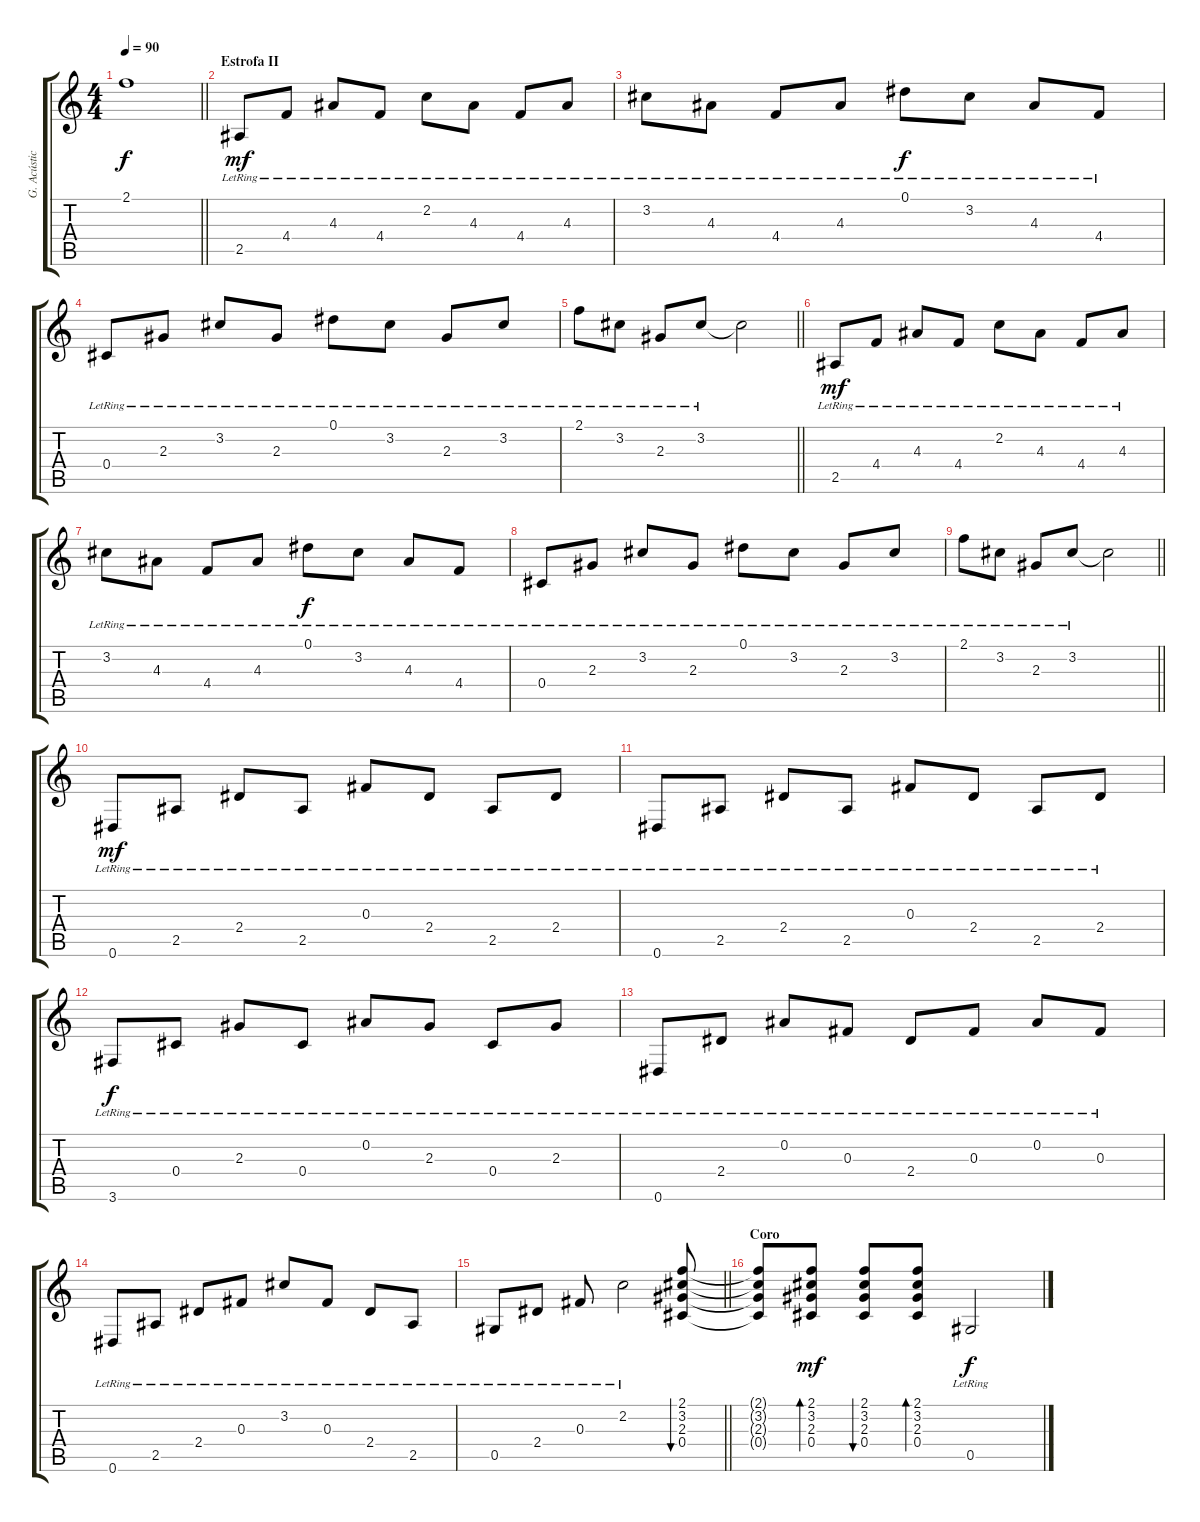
\track ("G. Acústica 1" "G. Acústic") {instrument acousticguitarsteel}
\staff {score tabs}
\tuning (Eb4 Bb3 Gb3 Db3 Ab2 Eb2) {hide}
\ts (4 4)
\tempo 90
\clef g2
\barLineRight lightlight
\ks c
2.1{t}.1{dy f} |
\section ("" "Estrofa II")
2.5{lr}.8{dy mf} 4.4{lr}.8 4.3{lr}.8 4.4{lr}.8 2.2{lr}.8 4.3{lr}.8 4.4{lr}.8 4.3{lr}.8 |
3.2{lr}.8 4.3{lr}.8 4.4{lr}.8 4.3{lr}.8 0.1{lr}.8{dy f} 3.2{lr}.8 4.3{lr}.8 4.4{lr}.8 |
0.4{lr}.8 2.3{lr}.8 3.2{lr}.8 2.3{lr}.8 0.1{lr}.8 3.2{lr}.8 2.3{lr}.8 3.2{lr}.8 |
\barLineRight lightlight
2.1{lr}.8 3.2{lr}.8 2.3{lr}.8 3.2{lr}.8 3.2{t}.2 |
2.5{lr}.8{dy mf} 4.4{lr}.8 4.3{lr}.8 4.4{lr}.8 2.2{lr}.8 4.3{lr}.8 4.4{lr}.8 4.3{lr}.8 |
3.2{lr}.8 4.3{lr}.8 4.4{lr}.8 4.3{lr}.8 0.1{lr}.8{dy f} 3.2{lr}.8 4.3{lr}.8 4.4{lr}.8 |
0.4{lr}.8 2.3{lr}.8 3.2{lr}.8 2.3{lr}.8 0.1{lr}.8 3.2{lr}.8 2.3{lr}.8 3.2{lr}.8 |
\barLineRight lightlight
2.1{lr}.8 3.2{lr}.8 2.3{lr}.8 3.2{lr}.8 3.2{t}.2 |
0.6{lr}.8{dy mf} 2.5{lr}.8 2.4{lr}.8 2.5{lr}.8 0.3{lr}.8 2.4{lr}.8 2.5{lr}.8 2.4{lr}.8 |
0.6{lr}.8 2.5{lr}.8 2.4{lr}.8 2.5{lr}.8 0.3{lr}.8 2.4{lr}.8 2.5{lr}.8 2.4{lr}.8 |
3.6{lr}.8{dy f} 0.4{lr}.8 2.3{lr}.8 0.4{lr}.8 0.2{lr}.8 2.3{lr}.8 0.4{lr}.8 2.3{lr}.8 |
0.6{lr}.8 2.4{lr}.8 0.2{lr}.8 0.3{lr}.8 2.4{lr}.8 0.3{lr}.8 0.2{lr}.8 0.3{lr}.8 |
0.6{lr}.8 2.5{lr}.8 2.4{lr}.8 0.3{lr}.8 3.2{lr}.8 0.3{lr}.8 2.4{lr}.8 2.5{lr}.8 |
\barLineRight lightlight
0.5{lr}.8 2.4{lr}.8 0.3{lr}.8 2.2{lr}.2 (2.1 3.2 2.3 0.4).8{bu 240} |
\section ("" "Coro")
(2.1{t} 3.2{t} 2.3{t} 0.4{t}).8 (2.1 3.2 2.3 0.4).8{bd 60 dy mf} (2.1 3.2 2.3 0.4).8{bu 60} (2.1 3.2 2.3 0.4).8{bd 60} 0.5{lr}.2{dy f}
